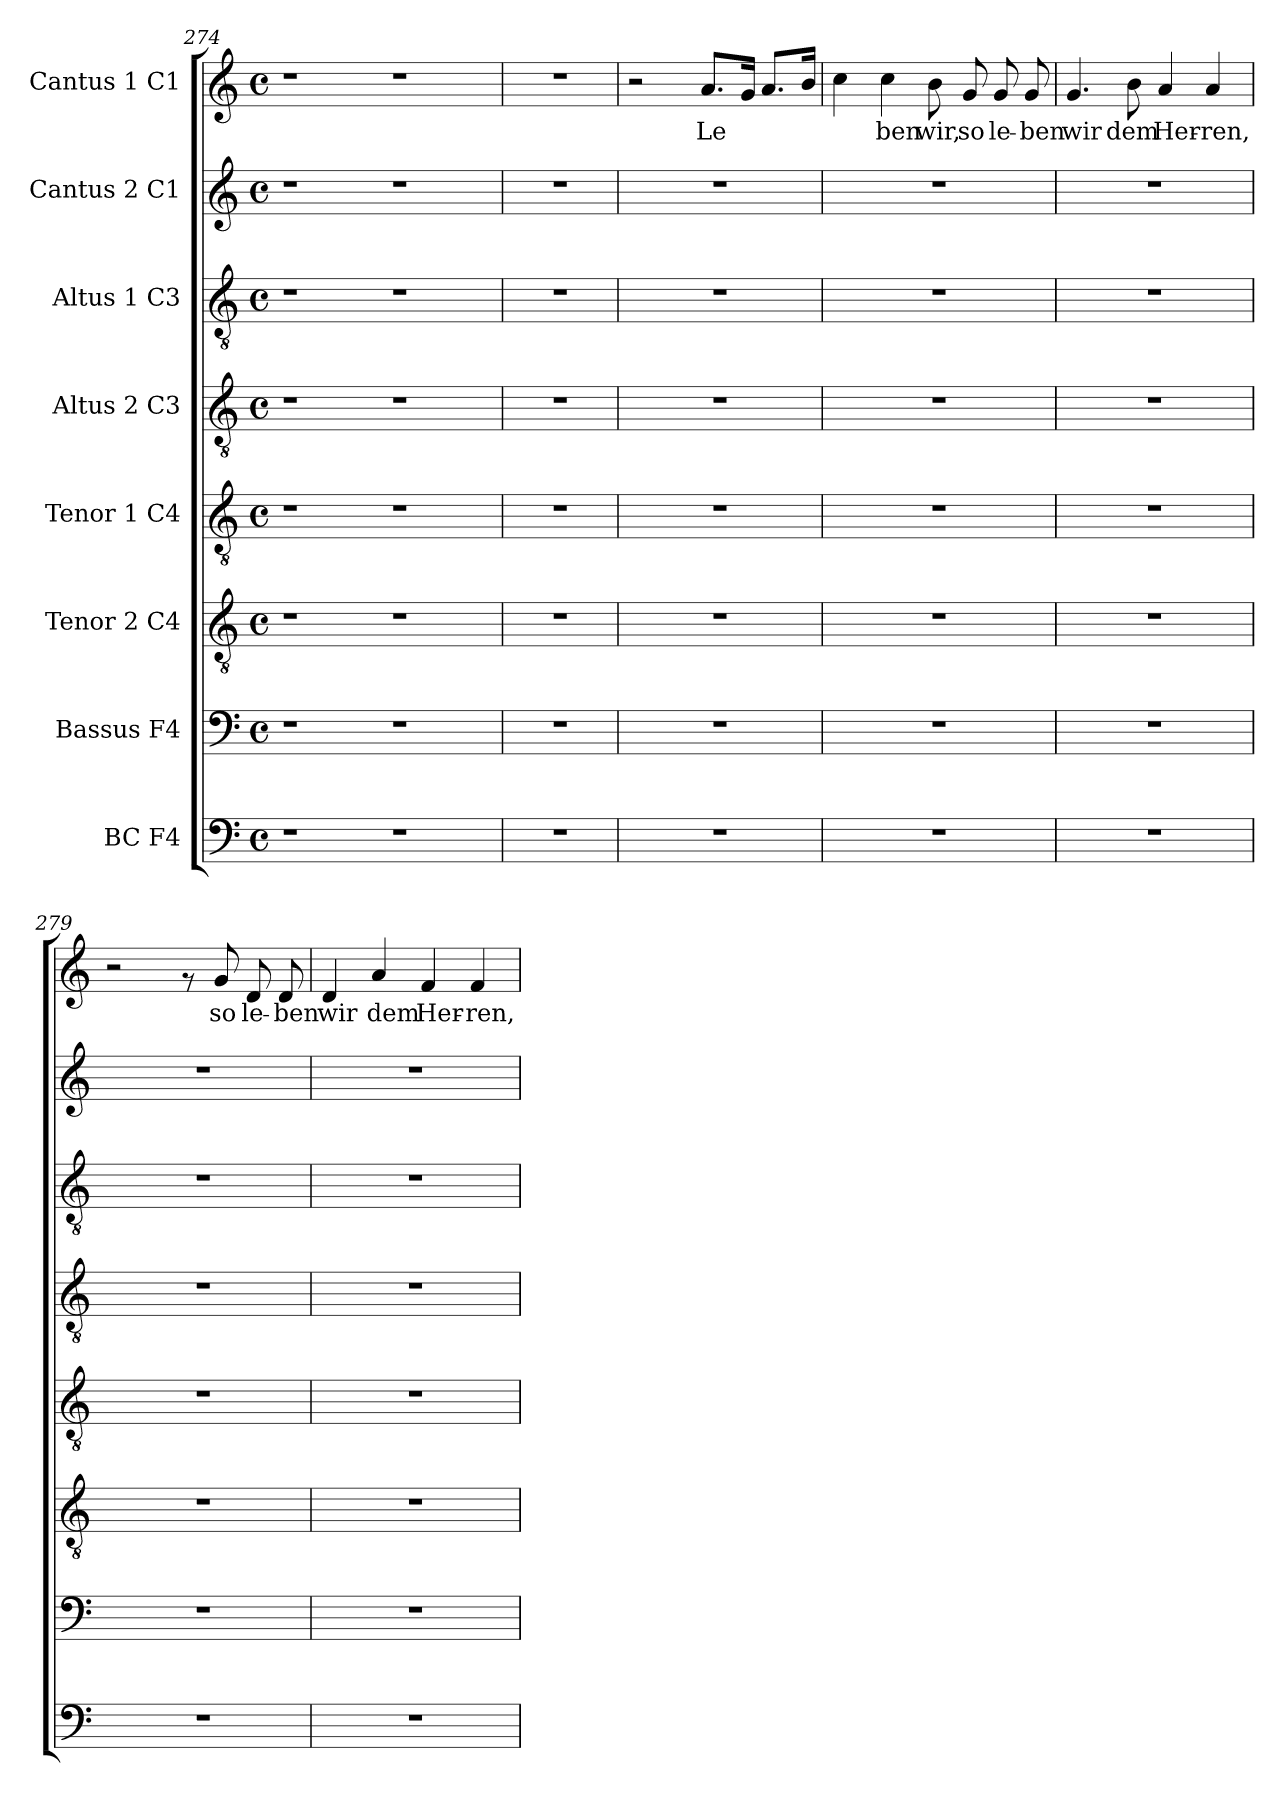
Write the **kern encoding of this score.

**kern	**kern	**kern	**kern	**kern	**kern	**kern	**kern	**text
*part8	*part7	*part6	*part5	*part4	*part3	*part2	*part1	*part1
*staff8	*staff7	*staff6	*staff5	*staff4	*staff3	*staff2	*staff1	*staff1
*I"BC  F4	*I"Bassus  F4	*I"Tenor 2  C4	*I"Tenor 1  C4	*I"Altus 2  C3	*I"Altus 1  C3	*I"Cantus 2  C1	*I"Cantus 1  C1	*
*clefF4	*clefF4	*clefGv2	*clefGv2	*clefGv2	*clefGv2	*clefG2	*clefG2	*
*k[]	*k[]	*k[]	*k[]	*k[]	*k[]	*k[]	*k[]	*
*C:	*C:	*C:	*C:	*C:	*C:	*C:	*C:	*
*M4/4	*M4/4	*M4/4	*M4/4	*M4/4	*M4/4	*M4/4	*M4/4	*
*met(c)	*met(c)	*met(c)	*met(c)	*met(c)	*met(c)	*met(c)	*met(c)	*
=274	=274	=274	=274	=274	=274	=274	=274	=274
1r	1r	1r	1r	1r	1r	1r	1r	.
1r	1r	1r	1r	1r	1r	1r	1r	.
=275	=275	=275	=275	=275	=275	=275	=275	=275
1r	1r	1r	1r	1r	1r	1r	1r	.
=276	=276	=276	=276	=276	=276	=276	=276	=276
1r	1r	1r	1r	1r	1r	1r	2r	.
!	!	!	!	!	!	!	!	!LO:LY:b:cj
.	.	.	.	.	.	.	8.a/L	Le-
!	!	!	!	!	!	!	!	!LO:LY:b:cj
.	.	.	.	.	.	.	16g/J	--
!	!	!	!	!	!	!	!	!LO:LY:b:cj
.	.	.	.	.	.	.	8.a/L	--
!	!	!	!	!	!	!	!	!LO:LY:b:cj
.	.	.	.	.	.	.	16b/J	--
=277	=277	=277	=277	=277	=277	=277	=277	=277
!	!	!	!	!	!	!	!	!LO:LY:b:cj
1r	1r	1r	1r	1r	1r	1r	4cc\	--
!	!	!	!	!	!	!	!	!LO:LY:b:cj
.	.	.	.	.	.	.	4cc\	-ben
!	!	!	!	!	!	!	!	!LO:LY:b:cj
.	.	.	.	.	.	.	8b\	wir,
!	!	!	!	!	!	!	!	!LO:LY:b:cj
.	.	.	.	.	.	.	8g/	so
!	!	!	!	!	!	!	!	!LO:LY:b:cj
.	.	.	.	.	.	.	8g/	le-
!	!	!	!	!	!	!	!	!LO:LY:b:cj
.	.	.	.	.	.	.	8g/	-ben
=278	=278	=278	=278	=278	=278	=278	=278	=278
!	!	!	!	!	!	!	!	!LO:LY:b:cj
1r	1r	1r	1r	1r	1r	1r	4.g/	wir
!	!	!	!	!	!	!	!	!LO:LY:b:cj
.	.	.	.	.	.	.	8b\	dem
!	!	!	!	!	!	!	!	!LO:LY:b:cj
.	.	.	.	.	.	.	4a/	Her-
!	!	!	!	!	!	!	!	!LO:LY:b:cj
.	.	.	.	.	.	.	4a/	-ren,
!!LO:LB:g=z
=279	=279	=279	=279	=279	=279	=279	=279	=279
1r	1r	1r	1r	1r	1r	1r	2r	.
.	.	.	.	.	.	.	8rf	.
!	!	!	!	!	!	!	!	!LO:LY:b:cj
.	.	.	.	.	.	.	8g/	so
!	!	!	!	!	!	!	!	!LO:LY:b:cj
.	.	.	.	.	.	.	8d/	le-
!	!	!	!	!	!	!	!	!LO:LY:b:cj
.	.	.	.	.	.	.	8d/	-ben
=280	=280	=280	=280	=280	=280	=280	=280	=280
!	!	!	!	!	!	!	!	!LO:LY:b:cj
1r	1r	1r	1r	1r	1r	1r	4d/	wir
!	!	!	!	!	!	!	!	!LO:LY:b:cj
.	.	.	.	.	.	.	4a/	dem
!	!	!	!	!	!	!	!	!LO:LY:b:cj
.	.	.	.	.	.	.	4f/	Her-
!	!	!	!	!	!	!	!	!LO:LY:b:cj
.	.	.	.	.	.	.	4f/	-ren,
=	=	=	=	=	=	=	=	=
*-	*-	*-	*-	*-	*-	*-	*-	*-
